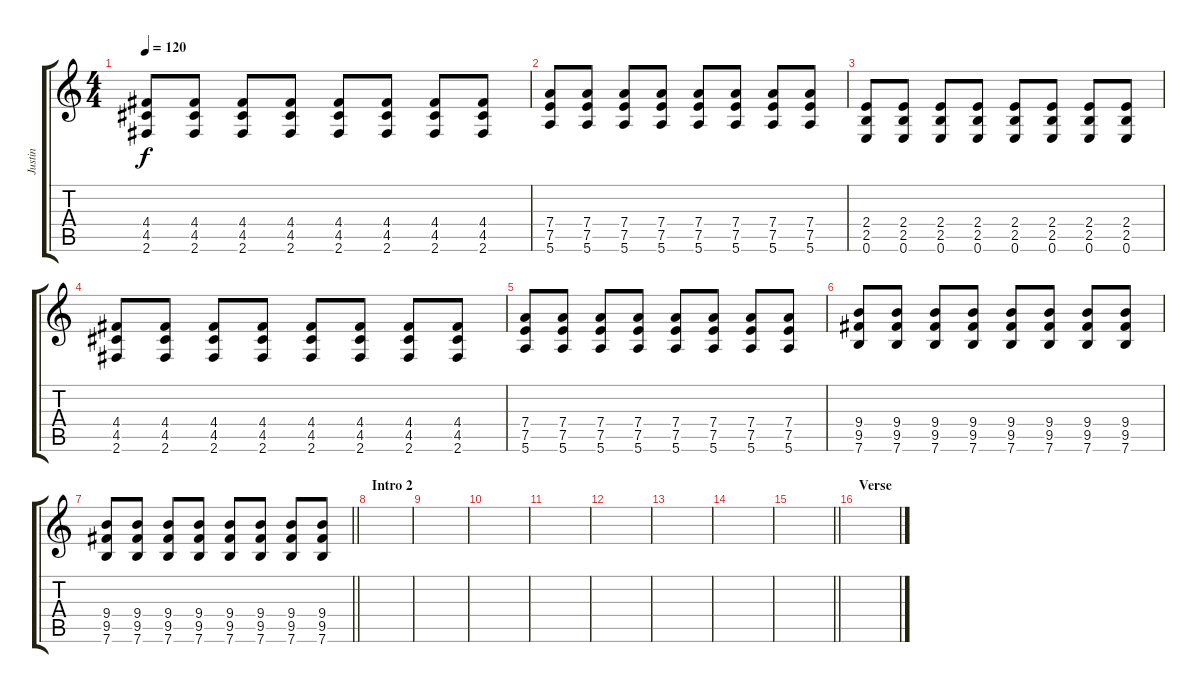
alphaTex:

\track ("Justin" "Justin") {instrument distortionguitar}
\staff {score tabs}
\tuning (E4 B3 G3 D3 A2 E2) {hide}
\ts (4 4)
\tempo 120
\clef g2
\ks c
(4.4 4.5 2.6).8{dy f} (4.4 4.5 2.6).8 (4.4 4.5 2.6).8 (4.4 4.5 2.6).8 (4.4 4.5 2.6).8 (4.4 4.5 2.6).8 (4.4 4.5 2.6).8 (4.4 4.5 2.6).8 |
(7.4 7.5 5.6).8 (7.4 7.5 5.6).8 (7.4 7.5 5.6).8 (7.4 7.5 5.6).8 (7.4 7.5 5.6).8 (7.4 7.5 5.6).8 (7.4 7.5 5.6).8 (7.4 7.5 5.6).8 |
(2.4 2.5 0.6).8 (2.4 2.5 0.6).8 (2.4 2.5 0.6).8 (2.4 2.5 0.6).8 (2.4 2.5 0.6).8 (2.4 2.5 0.6).8 (2.4 2.5 0.6).8 (2.4 2.5 0.6).8 |
(4.4 4.5 2.6).8 (4.4 4.5 2.6).8 (4.4 4.5 2.6).8 (4.4 4.5 2.6).8 (4.4 4.5 2.6).8 (4.4 4.5 2.6).8 (4.4 4.5 2.6).8 (4.4 4.5 2.6).8 |
(7.4 7.5 5.6).8 (7.4 7.5 5.6).8 (7.4 7.5 5.6).8 (7.4 7.5 5.6).8 (7.4 7.5 5.6).8 (7.4 7.5 5.6).8 (7.4 7.5 5.6).8 (7.4 7.5 5.6).8 |
(9.4 9.5 7.6).8 (9.4 9.5 7.6).8 (9.4 9.5 7.6).8 (9.4 9.5 7.6).8 (9.4 9.5 7.6).8 (9.4 9.5 7.6).8 (9.4 9.5 7.6).8 (9.4 9.5 7.6).8 |
\barLineRight lightlight
(9.4 9.5 7.6).8 (9.4 9.5 7.6).8 (9.4 9.5 7.6).8 (9.4 9.5 7.6).8 (9.4 9.5 7.6).8 (9.4 9.5 7.6).8 (9.4 9.5 7.6).8 (9.4 9.5 7.6).8 |
\section ("" "Intro 2")
|
|
|
|
|
|
|
\barLineRight lightlight
|
\section ("" "Verse")
